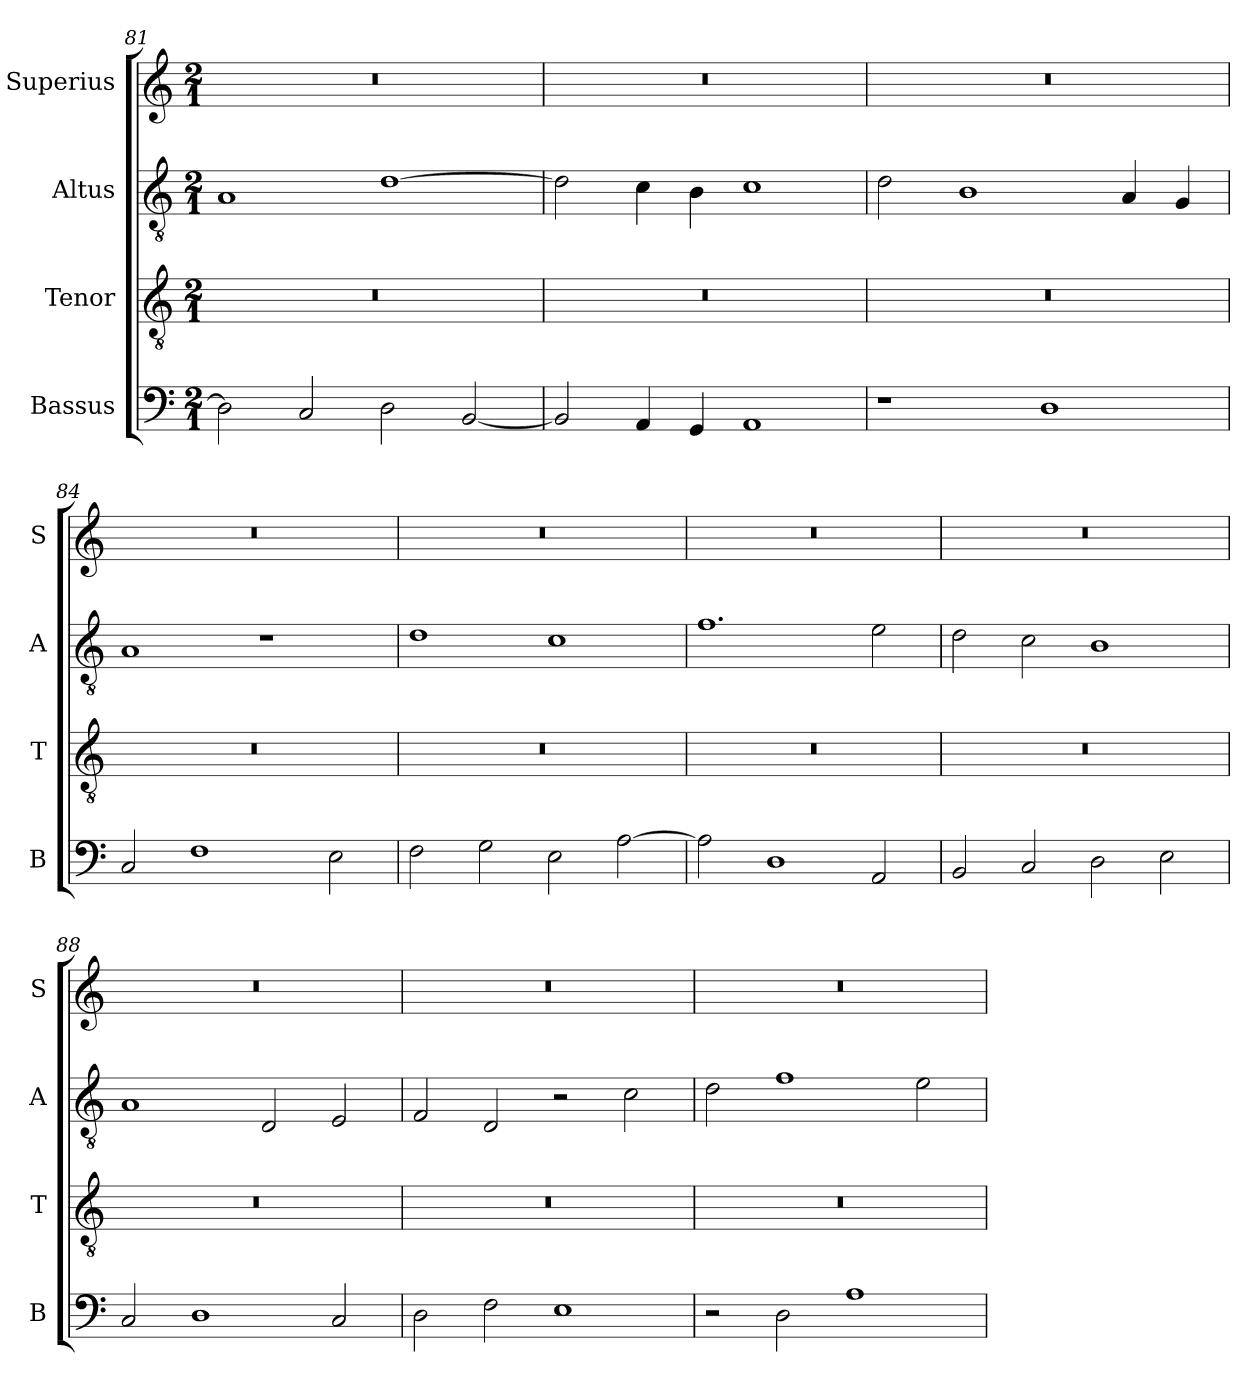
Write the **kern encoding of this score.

**kern	**kern	**kern	**kern
*part4	*part3	*part2	*part1
*staff4	*staff3	*staff2	*staff1
*I"Bassus	*I"Tenor	*I"Altus	*I"Superius
*I'B	*I'T	*I'A	*I'S
*clefF4	*clefGv2	*clefGv2	*clefG2
*k[]	*k[]	*k[]	*k[]
*M2/1	*M2/1	*M2/1	*M2/1
=81	=81	=81	=81
2D\]	0r	1A	0r
2C/	.	.	.
2D\	.	[1d	.
[2BB/	.	.	.
=82	=82	=82	=82
2BB/]	0r	2d\]	0r
4AA/	.	4c\	.
4GG/	.	4B\	.
1AA	.	1c	.
=83	=83	=83	=83
1r	0r	2d\	0r
.	.	1B	.
1D	.	.	.
.	.	4A/	.
.	.	4G/	.
=84	=84	=84	=84
2C/	0r	1A	0r
1F	.	.	.
.	.	1r	.
2E\	.	.	.
=85	=85	=85	=85
2F\	0r	1d	0r
2G\	.	.	.
2E\	.	1c	.
[2A\	.	.	.
=86	=86	=86	=86
2A\]	0r	1.f	0r
1D	.	.	.
2AA/	.	2e\	.
=87	=87	=87	=87
2BB/	0r	2d\	0r
2C/	.	2c\	.
2D\	.	1B	.
2E\	.	.	.
=88	=88	=88	=88
2C/	0r	1A	0r
1D	.	.	.
.	.	2D/	.
2C/	.	2E/	.
=89	=89	=89	=89
2D\	0r	2F/	0r
2F\	.	2D/	.
1E	.	2r	.
.	.	2c\	.
=90	=90	=90	=90
2r	0r	2d\	0r
2D\	.	1f	.
1A	.	.	.
.	.	2e\	.
=	=	=	=
*-	*-	*-	*-
